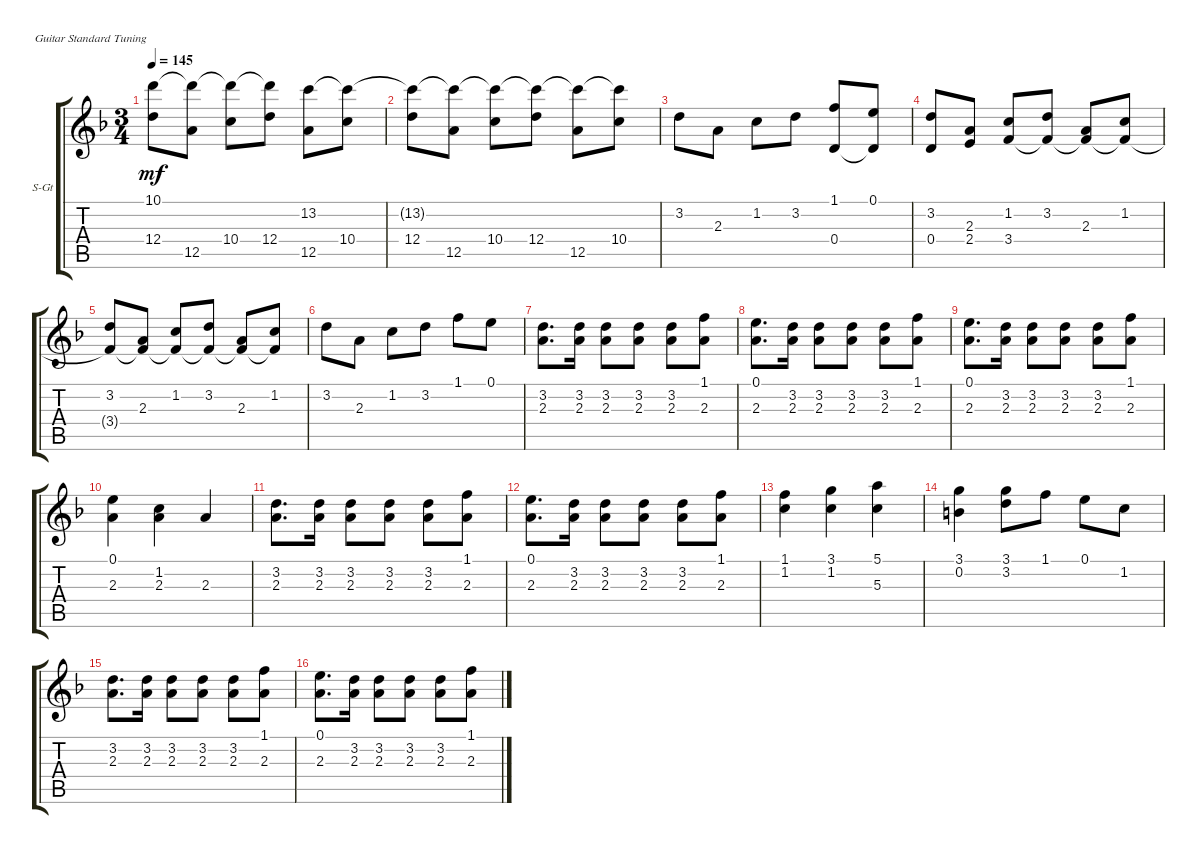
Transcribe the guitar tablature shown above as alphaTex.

\defaultSystemsLayout 4
\bracketExtendMode groupsimilarinstruments
\firstSystemTrackNameOrientation horizontal
\otherSystemsTrackNameOrientation horizontal
\track ("Steel Guitar" "S-Gt") {solo instrument acousticguitarsteel}
\staff {score tabs}
\tuning (E4 B3 G3 D3 A2 E2)
\ts (3 4)
\tempo 145
\clef g2
\ks f
(12.4 10.1{t}).8{dy mf} (12.5 10.1{t}).8 (10.4 10.1{t}).8 (12.4 10.1{t}).8 (12.5 13.2).8 (10.4 13.2{t}).8 |
(12.4 13.2{t}).8 (12.5 13.2{t}).8 (10.4 13.2{t}).8 (12.4 13.2{t}).8 (12.5 13.2{t}).8 (10.4 13.2{t}).8 |
3.2.8 2.3.8 1.2.8 3.2.8 (1.1 0.4).8 (0.1 0.4{t}).8 |
(0.4 3.2).8 (2.4 2.3).8 (1.2 3.4).8 (3.2 3.4{t}).8 (2.3 3.4{t}).8 (1.2 3.4{t}).8 |
(3.2 3.4{t}).8 (2.3 3.4{t}).8 (1.2 3.4{t}).8 (3.2 3.4{t}).8 (2.3 3.4{t}).8 (1.2 3.4{t}).8 |
3.2.8 2.3.8 1.2.8 3.2.8 1.1.8 0.1.8 |
(2.3 3.2).8{d} (2.3 3.2).16 (2.3 3.2).8 (2.3 3.2).8 (2.3 3.2).8 (2.3 1.1).8 |
(2.3 0.1).8{d} (2.3 3.2).16 (2.3 3.2).8 (2.3 3.2).8 (2.3 3.2).8 (2.3 1.1).8 |
(2.3 0.1).8{d} (2.3 3.2).16 (2.3 3.2).8 (2.3 3.2).8 (2.3 3.2).8 (2.3 1.1).8 |
(2.3 0.1).4 (2.3 1.2).4 2.3.4 |
(2.3 3.2).8{d} (2.3 3.2).16 (2.3 3.2).8 (2.3 3.2).8 (2.3 3.2).8 (2.3 1.1).8 |
(2.3 0.1).8{d} (2.3 3.2).16 (2.3 3.2).8 (2.3 3.2).8 (2.3 3.2).8 (2.3 1.1).8 |
(1.2 1.1).4 (1.2 3.1).4 (5.3 5.1).4 |
(0.2 3.1).4 (3.2 3.1).8 1.1.8 0.1.8 1.2.8 |
(2.3 3.2).8{d} (2.3 3.2).16 (2.3 3.2).8 (2.3 3.2).8 (2.3 3.2).8 (2.3 1.1).8 |
(2.3 0.1).8{d} (2.3 3.2).16 (2.3 3.2).8 (2.3 3.2).8 (2.3 3.2).8 (2.3 1.1).8
